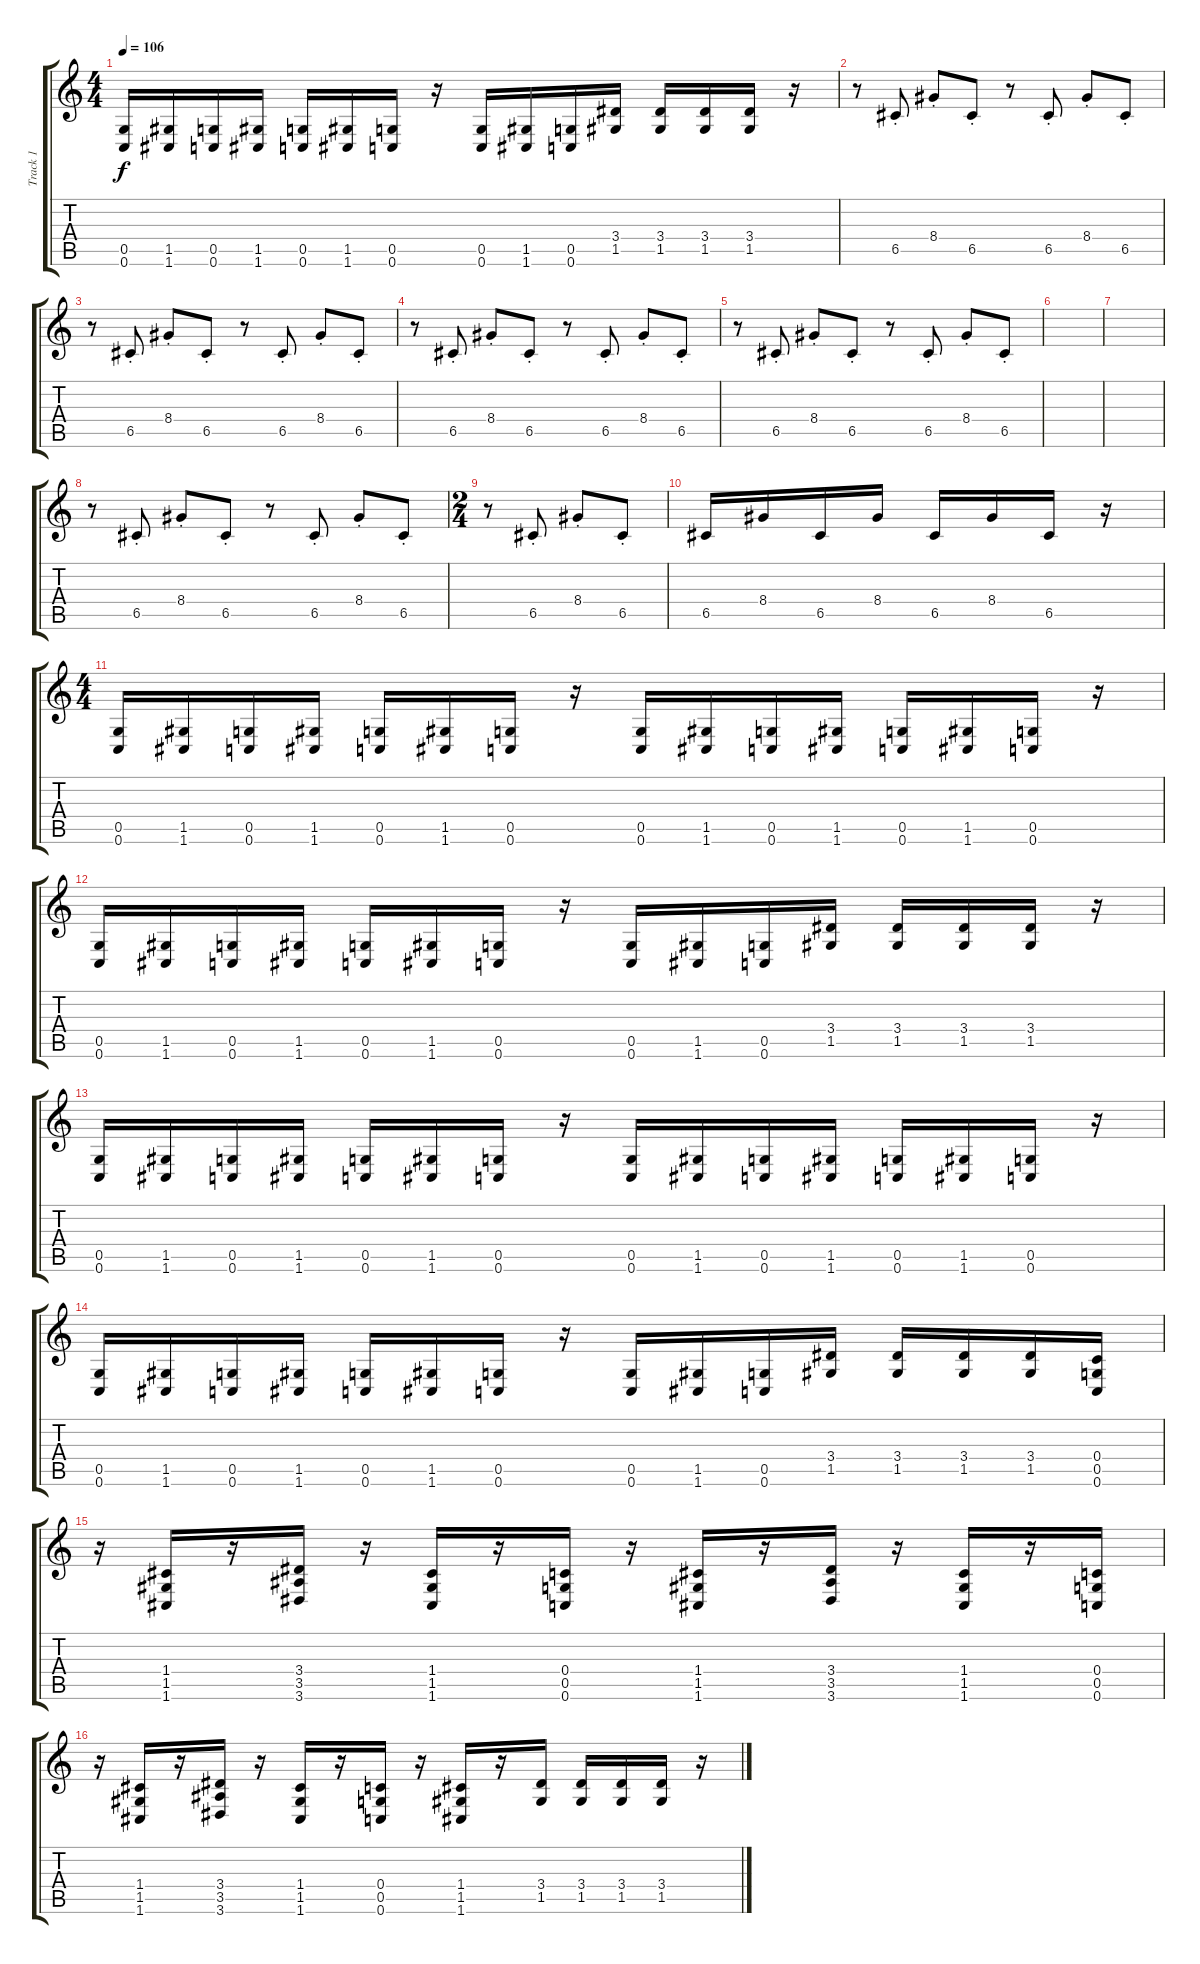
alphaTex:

\track ("Track 1" "Track 1") {instrument distortionguitar}
\staff {score tabs}
\tuning (D4 A3 F3 C3 G2 C2) {hide}
\ts (4 4)
\tempo 106
\clef g2
\ks c
(0.5 0.6).16{dy f} (1.5 1.6).16 (0.5 0.6).16 (1.5 1.6).16 (0.5 0.6).16 (1.5 1.6).16 (0.5 0.6).16 r.16 (0.5 0.6).16 (1.5 1.6).16 (0.5 0.6).16 (3.4 1.5).16 (3.4 1.5).16 (3.4 1.5).16 (3.4 1.5).16 r.16 |
r.8{instrument guitarharmonics} 6.5{st}.8 8.4{st}.8 6.5{st}.8 r.8 6.5{st}.8 8.4{st}.8 6.5{st}.8 |
r.8{instrument guitarharmonics} 6.5{st}.8 8.4{st}.8 6.5{st}.8 r.8 6.5{st}.8 8.4{st}.8 6.5{st}.8 |
r.8{instrument guitarharmonics} 6.5{st}.8 8.4{st}.8 6.5{st}.8 r.8 6.5{st}.8 8.4{st}.8 6.5{st}.8 |
r.8{instrument guitarharmonics} 6.5{st}.8 8.4{st}.8 6.5{st}.8 r.8 6.5{st}.8 8.4{st}.8 6.5{st}.8 |
|
|
r.8{instrument guitarharmonics} 6.5{st}.8 8.4{st}.8 6.5{st}.8 r.8 6.5{st}.8 8.4{st}.8 6.5{st}.8 |
\ts (2 4)
r.8{instrument guitarharmonics} 6.5{st}.8 8.4{st}.8 6.5{st}.8 |
6.5.16{instrument distortionguitar} 8.4.16 6.5.16 8.4.16 6.5.16 8.4.16 6.5.16 r.16 |
\ts (4 4)
(0.5 0.6).16 (1.5 1.6).16 (0.5 0.6).16 (1.5 1.6).16 (0.5 0.6).16 (1.5 1.6).16 (0.5 0.6).16 r.16 (0.5 0.6).16 (1.5 1.6).16 (0.5 0.6).16 (1.5 1.6).16 (0.5 0.6).16 (1.5 1.6).16 (0.5 0.6).16 r.16 |
(0.5 0.6).16 (1.5 1.6).16 (0.5 0.6).16 (1.5 1.6).16 (0.5 0.6).16 (1.5 1.6).16 (0.5 0.6).16 r.16 (0.5 0.6).16 (1.5 1.6).16 (0.5 0.6).16 (3.4 1.5).16 (3.4 1.5).16 (3.4 1.5).16 (3.4 1.5).16 r.16 |
(0.5 0.6).16 (1.5 1.6).16 (0.5 0.6).16 (1.5 1.6).16 (0.5 0.6).16 (1.5 1.6).16 (0.5 0.6).16 r.16 (0.5 0.6).16 (1.5 1.6).16 (0.5 0.6).16 (1.5 1.6).16 (0.5 0.6).16 (1.5 1.6).16 (0.5 0.6).16 r.16 |
(0.5 0.6).16 (1.5 1.6).16 (0.5 0.6).16 (1.5 1.6).16 (0.5 0.6).16 (1.5 1.6).16 (0.5 0.6).16 r.16 (0.5 0.6).16 (1.5 1.6).16 (0.5 0.6).16 (3.4 1.5).16 (3.4 1.5).16 (3.4 1.5).16 (3.4 1.5).16 (0.4 0.5 0.6).16 |
r.16 (1.4 1.5 1.6).16 r.16 (3.4 3.5 3.6).16 r.16 (1.4 1.5 1.6).16 r.16 (0.4 0.5 0.6).16 r.16 (1.4 1.5 1.6).16 r.16 (3.4 3.5 3.6).16 r.16 (1.4 1.5 1.6).16 r.16 (0.4 0.5 0.6).16 |
r.16 (1.4 1.5 1.6).16 r.16 (3.4 3.5 3.6).16 r.16 (1.4 1.5 1.6).16 r.16 (0.4 0.5 0.6).16 r.16 (1.4 1.5 1.6).16 r.16 (3.4 1.5).16 (3.4 1.5).16 (3.4 1.5).16 (3.4 1.5).16 r.16
